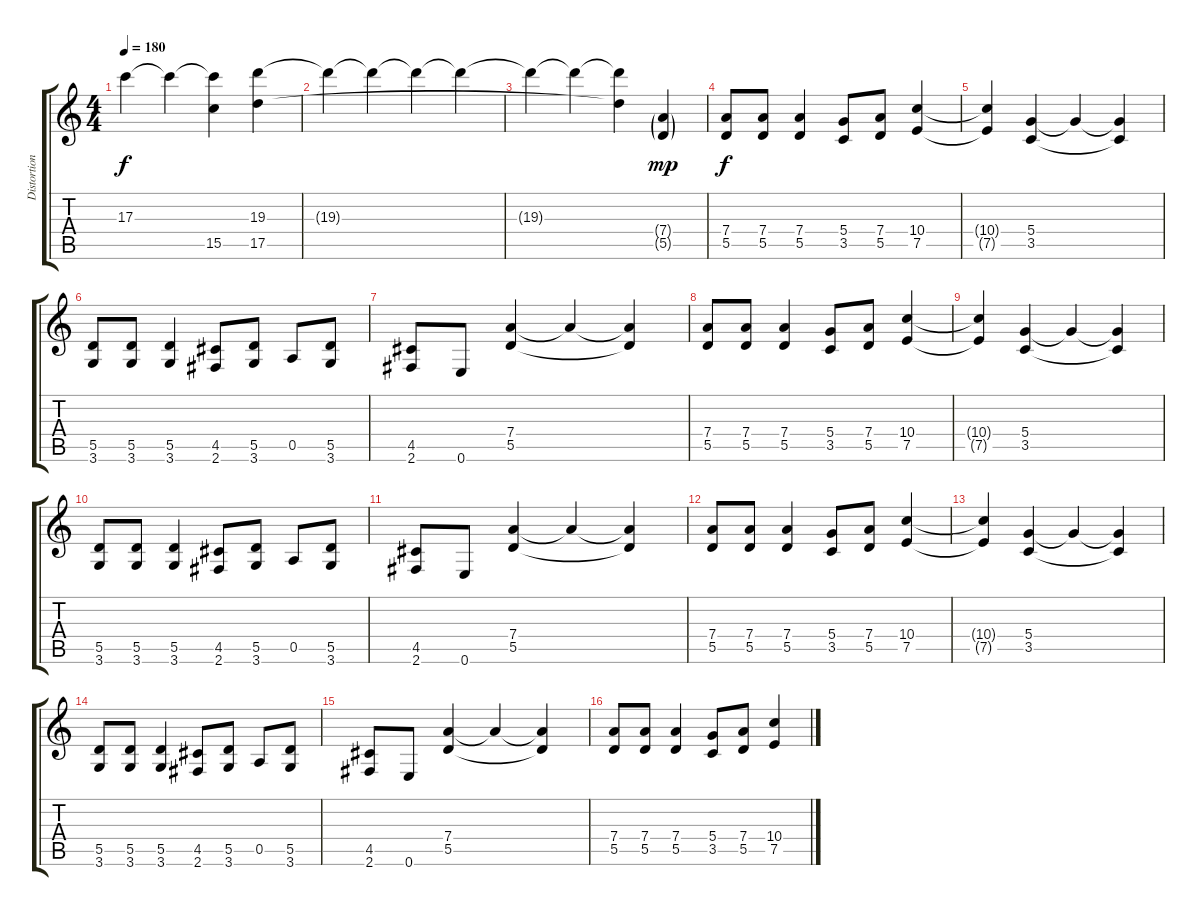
\track ("Distortion 1" "Distortion") {instrument distortionguitar}
\staff {score tabs}
\tuning (E4 B3 G3 D3 A2 E2) {hide}
\ts (4 4)
\tempo 180
\clef g2
\ks c
17.3{t}.4{dy f} 17.3{t}.4 (17.3{t} 15.5{t}).4 (19.3 17.5).4 |
19.3{t}.4 19.3{t}.4 19.3{t}.4 19.3{t}.4 |
19.3{t}.4 19.3{t}.4 (19.3{t} 17.5{t}).4 (7.4{g} 5.5{g}).4{dy mp} |
(7.4 5.5).8{dy f} (7.4 5.5).8 (7.4 5.5).4 (5.4 3.5).8 (7.4 5.5).8 (10.4 7.5).4 |
(10.4{t} 7.5{t}).4 (5.4 3.5).4 5.4{t}.4 (5.4{t} 3.5{t}).4 |
(5.5 3.6).8 (5.5 3.6).8 (5.5 3.6).4 (4.5 2.6).8 (5.5 3.6).8 0.5.8 (5.5 3.6).8 |
(4.5 2.6).8 0.6.8 (7.4 5.5).4 7.4{t}.4 (7.4{t} 5.5{t}).4 |
(7.4 5.5).8 (7.4 5.5).8 (7.4 5.5).4 (5.4 3.5).8 (7.4 5.5).8 (10.4 7.5).4 |
(10.4{t} 7.5{t}).4 (5.4 3.5).4 5.4{t}.4 (5.4{t} 3.5{t}).4 |
(5.5 3.6).8 (5.5 3.6).8 (5.5 3.6).4 (4.5 2.6).8 (5.5 3.6).8 0.5.8 (5.5 3.6).8 |
(4.5 2.6).8 0.6.8 (7.4 5.5).4 7.4{t}.4 (7.4{t} 5.5{t}).4 |
(7.4 5.5).8 (7.4 5.5).8 (7.4 5.5).4 (5.4 3.5).8 (7.4 5.5).8 (10.4 7.5).4 |
(10.4{t} 7.5{t}).4 (5.4 3.5).4 5.4{t}.4 (5.4{t} 3.5{t}).4 |
(5.5 3.6).8 (5.5 3.6).8 (5.5 3.6).4 (4.5 2.6).8 (5.5 3.6).8 0.5.8 (5.5 3.6).8 |
(4.5 2.6).8 0.6.8 (7.4 5.5).4 7.4{t}.4 (7.4{t} 5.5{t}).4 |
(7.4 5.5).8 (7.4 5.5).8 (7.4 5.5).4 (5.4 3.5).8 (7.4 5.5).8 (10.4 7.5).4
